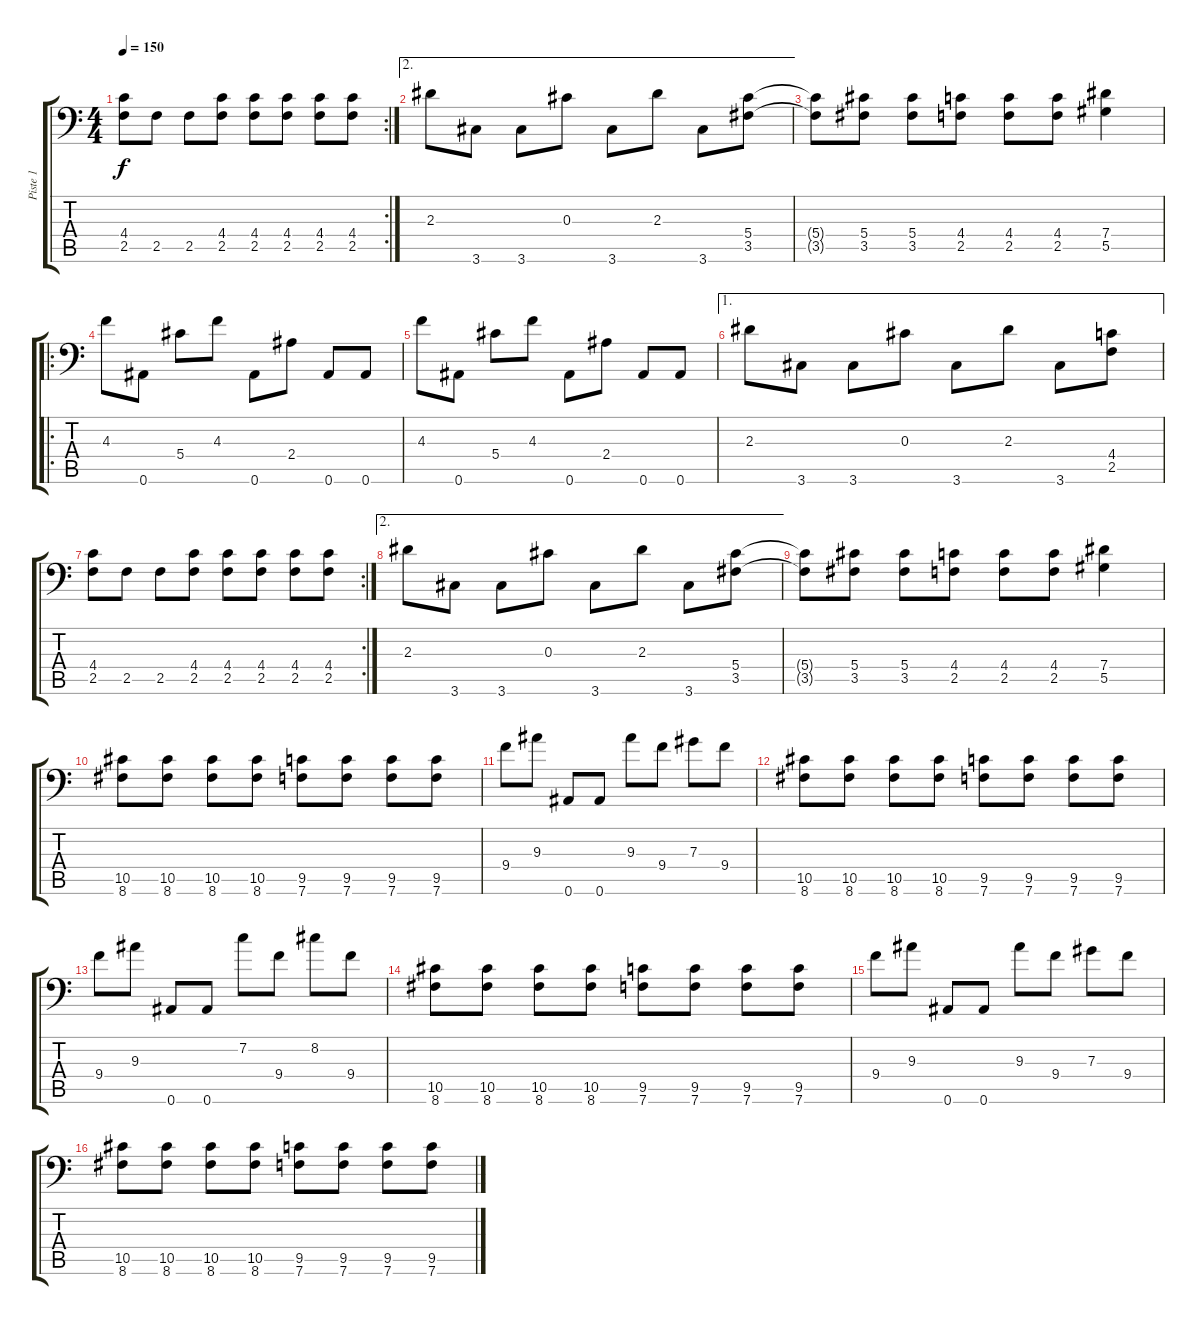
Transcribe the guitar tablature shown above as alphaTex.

\track ("Piste 1" "Piste 1") {instrument distortionguitar}
\staff {score tabs}
\tuning (Bb3 F3 Db3 Ab2 Eb2 Bb1) {hide}
\rc 2
\ts (4 4)
\tempo 150
\clef f4
\ks c
(4.4 2.5).8{dy f} 2.5.8 2.5.8 (4.4 2.5).8 (4.4 2.5).8 (4.4 2.5).8 (4.4 2.5).8 (4.4 2.5).8 |
\ae 2
2.3.8 3.6.8 3.6.8 0.3.8 3.6.8 2.3.8 3.6.8 (5.4 3.5).8 |
(5.4{t} 3.5{t}).8 (5.4 3.5).8 (5.4 3.5).8 (4.4 2.5).8 (4.4 2.5).8 (4.4 2.5).8 (7.4 5.5).4 |
\ro
4.3.8 0.6.8 5.4.8 4.3.8 0.6.8 2.4.8 0.6.8 0.6.8 |
4.3.8 0.6.8 5.4.8 4.3.8 0.6.8 2.4.8 0.6.8 0.6.8 |
\ae 1
2.3.8 3.6.8 3.6.8 0.3.8 3.6.8 2.3.8 3.6.8 (4.4 2.5).8 |
\rc 2
(4.4 2.5).8 2.5.8 2.5.8 (4.4 2.5).8 (4.4 2.5).8 (4.4 2.5).8 (4.4 2.5).8 (4.4 2.5).8 |
\ae 2
2.3.8 3.6.8 3.6.8 0.3.8 3.6.8 2.3.8 3.6.8 (5.4 3.5).8 |
(5.4{t} 3.5{t}).8 (5.4 3.5).8 (5.4 3.5).8 (4.4 2.5).8 (4.4 2.5).8 (4.4 2.5).8 (7.4 5.5).4 |
(10.5 8.6).8 (10.5 8.6).8 (10.5 8.6).8 (10.5 8.6).8 (9.5 7.6).8 (9.5 7.6).8 (9.5 7.6).8 (9.5 7.6).8 |
9.4.8 9.3.8 0.6.8 0.6.8 9.3.8 9.4.8 7.3.8 9.4.8 |
(10.5 8.6).8 (10.5 8.6).8 (10.5 8.6).8 (10.5 8.6).8 (9.5 7.6).8 (9.5 7.6).8 (9.5 7.6).8 (9.5 7.6).8 |
9.4.8 9.3.8 0.6.8 0.6.8 7.2.8 9.4.8 8.2.8 9.4.8 |
(10.5 8.6).8 (10.5 8.6).8 (10.5 8.6).8 (10.5 8.6).8 (9.5 7.6).8 (9.5 7.6).8 (9.5 7.6).8 (9.5 7.6).8 |
9.4.8 9.3.8 0.6.8 0.6.8 9.3.8 9.4.8 7.3.8 9.4.8 |
(10.5 8.6).8 (10.5 8.6).8 (10.5 8.6).8 (10.5 8.6).8 (9.5 7.6).8 (9.5 7.6).8 (9.5 7.6).8 (9.5 7.6).8
